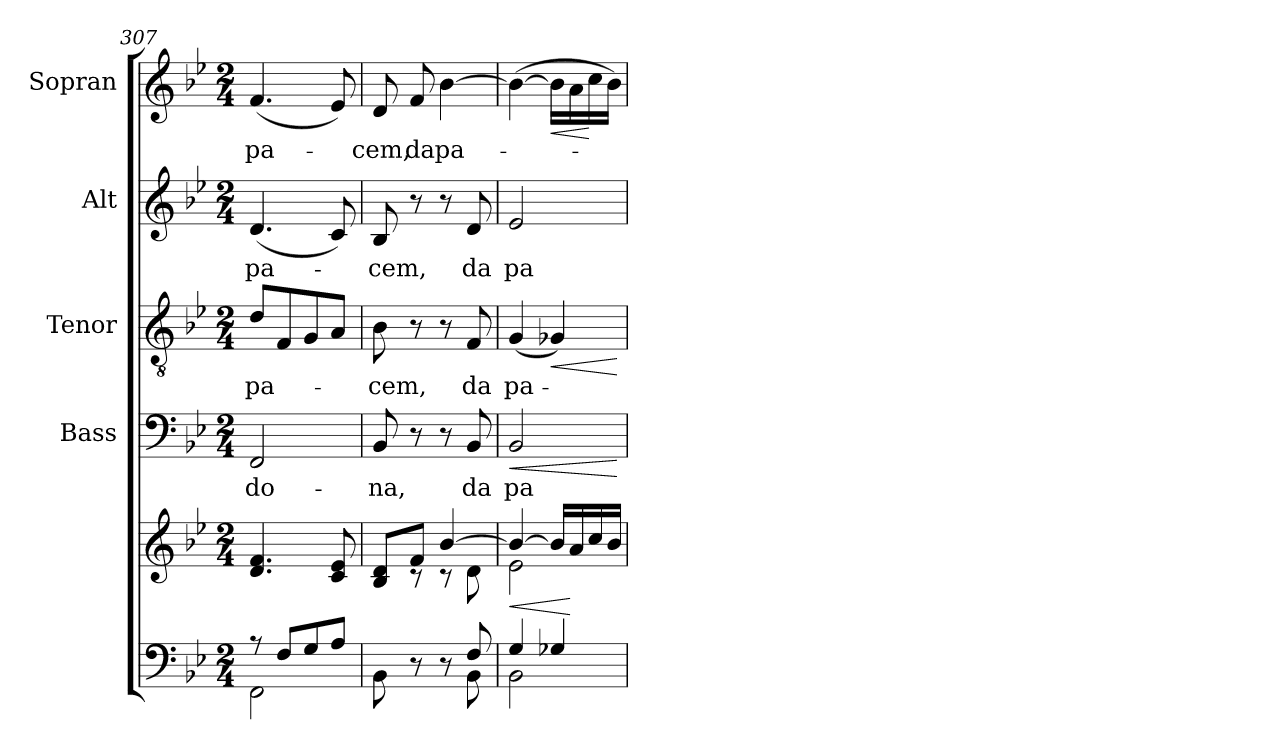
**kern	**kern	**dynam	**kern	**text	**dynam	**kern	**text	**dynam	**kern	**text	**kern	**text	**dynam
*part5	*part5	*part5	*part4	*part4	*part4	*part3	*part3	*part3	*part2	*part2	*part1	*part1	*part1
*staff6	*staff5	*staff5/6	*staff4	*staff4	*staff4	*staff3	*staff3	*staff3	*staff2	*staff2	*staff1	*staff1	*staff1
*	*	*	*I"Bass	*	*	*I"Tenor	*	*	*I"Alt	*	*I"Sopran	*	*
*	*	*	*I'B.	*	*	*I'T.	*	*	*I'A.	*	*I'S.	*	*
*clefF4	*clefG2	*	*clefF4	*	*	*clefGv2	*	*	*clefG2	*	*clefG2	*	*
*k[b-e-]	*k[b-e-]	*	*k[b-e-]	*	*	*k[b-e-]	*	*	*k[b-e-]	*	*k[b-e-]	*	*
*B-:	*B-:	*	*B-:	*	*	*B-:	*	*	*B-:	*	*B-:	*	*
*M2/4	*M2/4	*	*M2/4	*	*	*M2/4	*	*	*M2/4	*	*M2/4	*	*
=307	=307	=307	=307	=307	=307	=307	=307	=307	=307	=307	=307	=307	=307
*^	*	*	*	*	*	*	*	*	*	*	*	*	*
!	!	!	!	!	!LO:LY:b	!	!	!LO:LY:b	!	!	!LO:LY:b	!	!LO:LY:b	!
8rG	2FF\	4.d/ 4.f/	.	2FF/	do-	.	8d/L	pa-	.	(<4.d/	pa-	(<4.f/	pa-	.
8F/L	.	.	.	.	.	.	8F/	.	.	.	.	.	.	.
8G/	.	.	.	.	.	.	8G/	.	.	.	.	.	.	.
8A/J	.	8c/ 8e-/	.	.	.	.	8A/J	.	.	8c/)	.	8e-/)	.	.
=308	=308	=308	=308	=308	=308	=308	=308	=308	=308	=308	=308	=308	=308	=308
*	*	*^	*	*	*	*	*	*	*	*	*	*	*	*
!	!	!	!	!	!	!LO:LY:b	!	!	!LO:LY:b	!	!	!LO:LY:b	!	!LO:LY:b	!
4.ryy	8BB-\	8B-/ 8d/L	8ryy	.	8BB-/	-na,	.	8B-\	-cem,	.	8B-/	-cem,	8d/	-cem,	.
!	!	!	!	!	!	!	!	!	!	!	!	!	!	!LO:LY:b	!
.	8r	8f/J	8rB	.	8r	.	.	8r	.	.	8r	.	8f/	da	.
!	!	!	!	!	!	!	!	!	!	!	!	!	!	!LO:LY:b	!
.	8r	[>4b-/	8rB	.	8r	.	.	8r	.	.	8r	.	[4b-\	pa-	.
!	!	!	!	!	!	!LO:LY:b	!	!	!LO:LY:b	!	!	!LO:LY:b	!	!	!
8F/	8BB-\	.	8d\	.	8BB-/	da	.	8F/	da	.	8d/	da	.	.	.
=309	=309	=309	=309	=309	=309	=309	=309	=309	=309	=309	=309	=309	=309	=309	=309
!	!	!	!	!LO:HP:b	!	!LO:LY:b	!LO:HP:b	!	!LO:LY:b	!	!	!LO:LY:b	!	!	!
4G/	2BB-\	4b-/_	2e-\	<	2BB-/	pa-	<	(<4G/	pa-	.	2e-/	pa-	(>4b-\_	.	.
!	!	!	!	!	!	!	!	!	!	!LO:HP:b	!	!	!	!	!LO:HP:b
4G-X/	.	16b-/LL]	.	.	.	.	.	4G-X/)	.	<	.	.	16b-\LL]	.	<
.	.	16a/	.	[	.	.	.	.	.	.	.	.	16a\	.	.
.	.	16cc/	.	.	.	.	.	.	.	.	.	.	16cc\	.	[
.	.	16b-/JJ	.	.	.	.	.	.	.	.	.	.	16b-\JJ)	.	.
*v	*v	*	*	*	*	*	*	*	*	*	*	*	*	*	*
*	*v	*v	*	*	*	*	*	*	*	*	*	*	*	*
.	.	.	.	.	[	.	.	[	.	.	.	.	.
=	=	=	=	=	=	=	=	=	=	=	=	=	=
*-	*-	*-	*-	*-	*-	*-	*-	*-	*-	*-	*-	*-	*-
